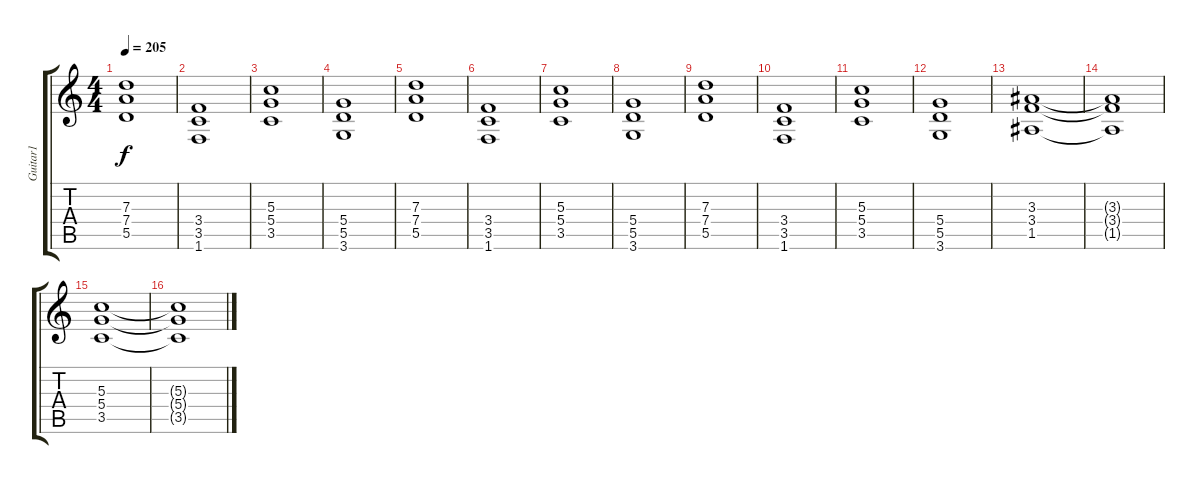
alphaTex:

\track ("Guitar1" "Guitar1") {instrument distortionguitar}
\staff {score tabs}
\tuning (E4 B3 G3 D3 A2 E2) {hide}
\ts (4 4)
\tempo 205
\clef g2
\ks c
(7.3 7.4 5.5).1{dy f} |
(3.4 3.5 1.6).1 |
(5.3 5.4 3.5).1 |
(5.4 5.5 3.6).1 |
(7.3 7.4 5.5).1 |
(3.4 3.5 1.6).1 |
(5.3 5.4 3.5).1 |
(5.4 5.5 3.6).1 |
(7.3 7.4 5.5).1 |
(3.4 3.5 1.6).1 |
(5.3 5.4 3.5).1 |
(5.4 5.5 3.6).1 |
(3.3 3.4 1.5).1 |
(3.3{t} 3.4{t} 1.5{t}).1 |
(5.3 5.4 3.5).1 |
(5.3{t} 5.4{t} 3.5{t}).1
